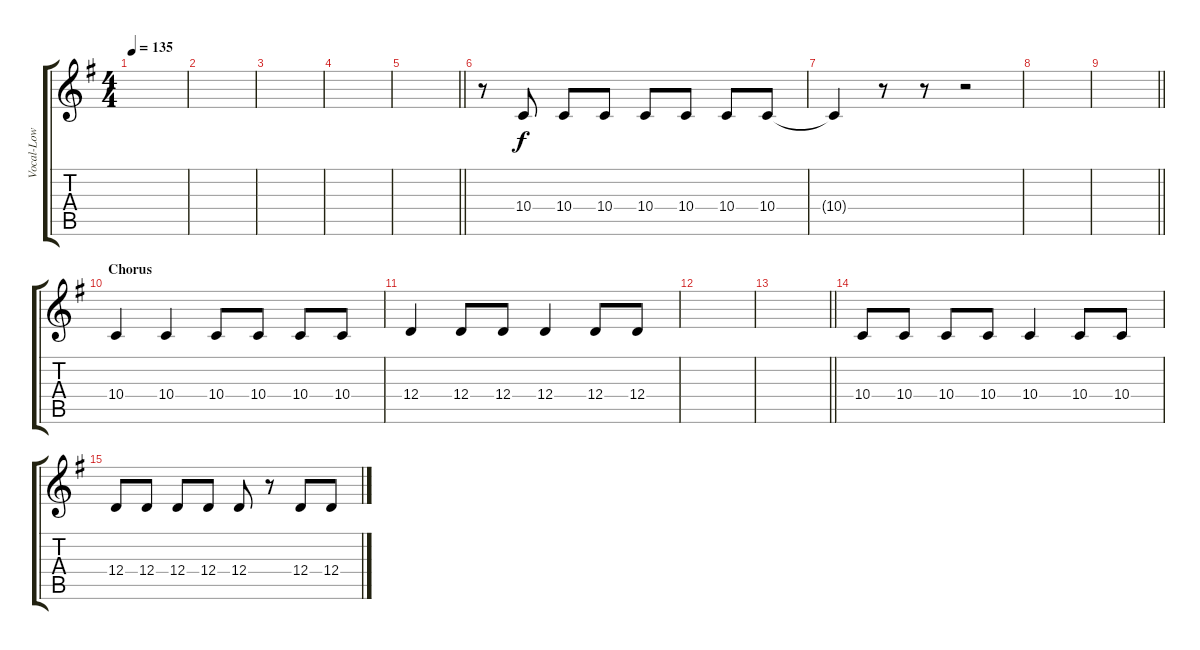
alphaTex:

\track ("Vocal-Low" "Vocal-Low") {instrument synthstrings1}
\staff {score tabs}
\tuning (E4 B3 G3 D3 A2 E2) {hide}
\ts (4 4)
\tempo 135
\clef g2
\ks g
|
|
|
|
\barLineRight lightlight
|
r.8 10.4.8 10.4.8 10.4.8 10.4.8 10.4.8 10.4.8 10.4.8 |
10.4{t}.4 r.8 r.8 r.2 |
|
\barLineRight lightlight
|
\section ("" "Chorus")
10.4.4 10.4.4 10.4.8 10.4.8 10.4.8 10.4.8 |
12.4.4 12.4.8 12.4.8 12.4.4 12.4.8 12.4.8 |
|
\barLineRight lightlight
|
10.4.8 10.4.8 10.4.8 10.4.8 10.4.4 10.4.8 10.4.8 |
12.4.8 12.4.8 12.4.8 12.4.8 12.4.8 r.8 12.4.8 12.4.8
